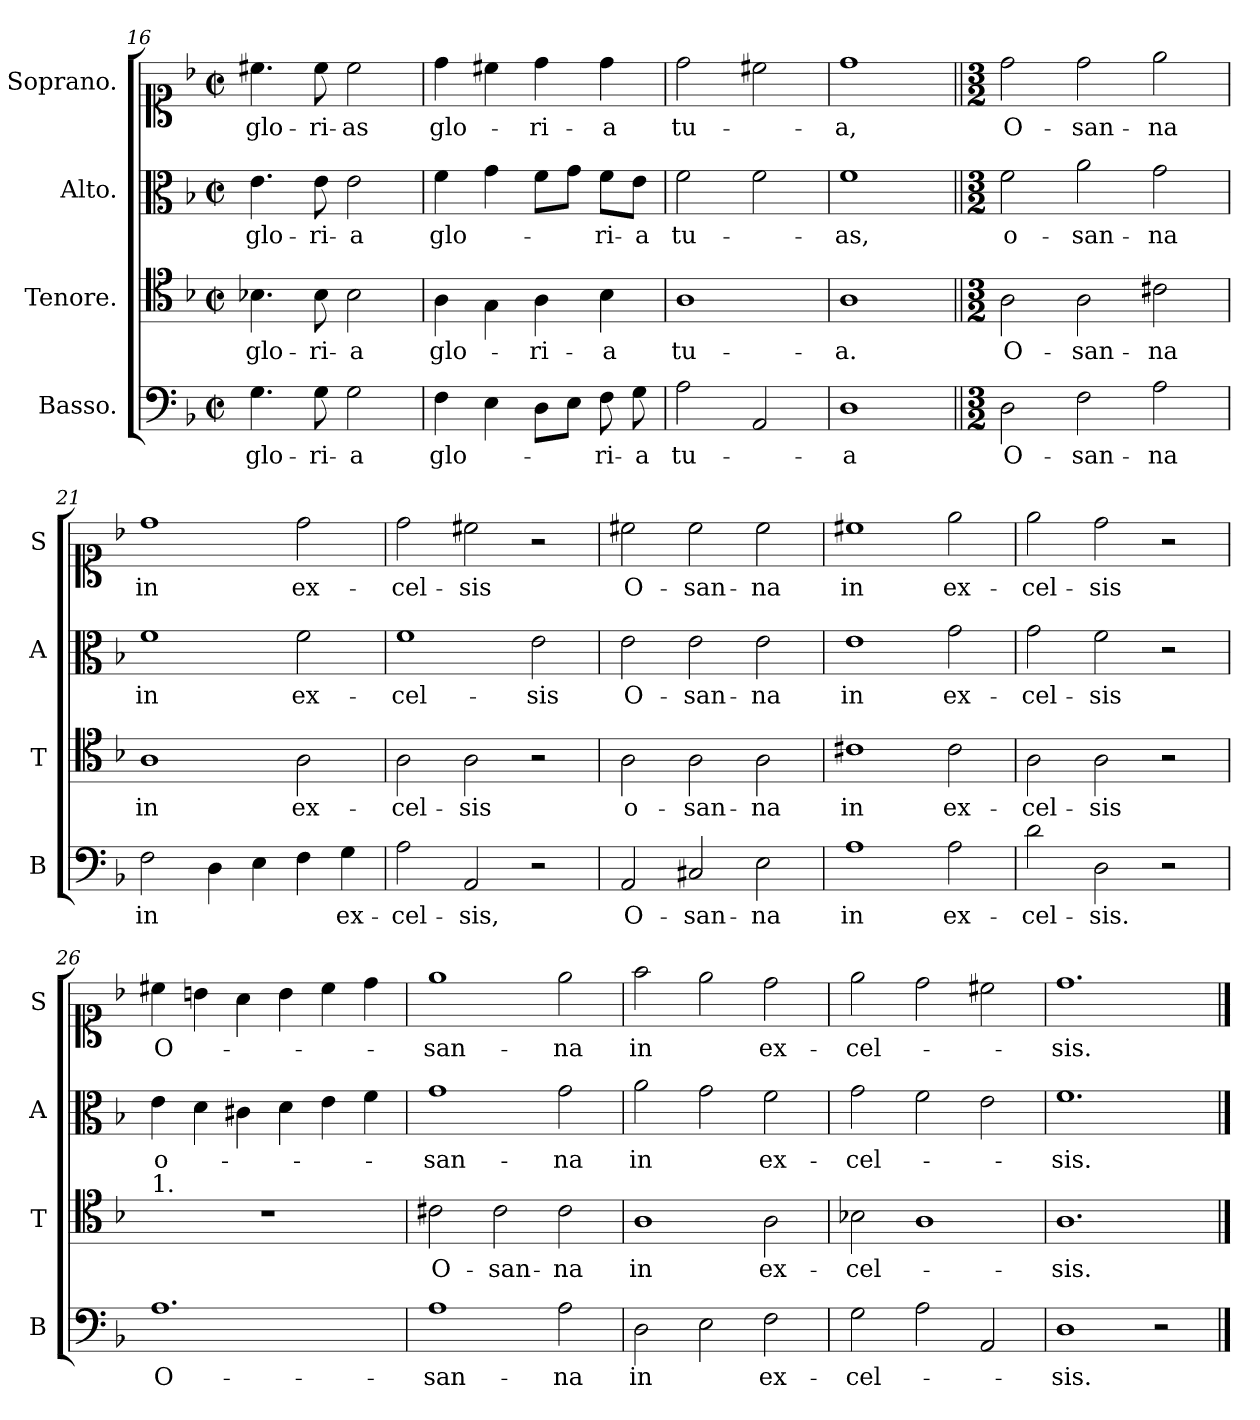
**kern	**text	**kern	**text	**kern	**text	**kern	**text
*part4	*part4	*part3	*part3	*part2	*part2	*part1	*part1
*staff4	*staff4	*staff3	*staff3	*staff2	*staff2	*staff1	*staff1
*I"Basso.	*	*I"Tenore.	*	*I"Alto.	*	*I"Soprano.	*
*I'B	*	*I'T	*	*I'A	*	*I'S	*
*clefF4	*	*clefC4	*	*clefC3	*	*clefC1	*
*k[b-]	*	*k[b-]	*	*k[b-]	*	*k[b-]	*
*d:	*	*d:	*	*d:	*	*d:	*
*M2/2	*	*M2/2	*	*M2/2	*	*M2/2	*
*met(c|)	*	*met(c|)	*	*met(c|)	*	*met(c|)	*
=16	=16	=16	=16	=16	=16	=16	=16
4.G\	glo-	4.B-X\	glo-	4.e\	glo-	4.cc#X\	glo-
8G\	-ri-	8B-\	-ri-	8e\	-ri-	8cc#\	-ri-
2G\	-a	2B-\	-a	2e\	-a	2cc#\	-as
=17	=17	=17	=17	=17	=17	=17	=17
4F\	glo-	4A\	glo-	4f\	glo-	4dd\	glo-
4E\	.	4G\	.	4g\	.	4cc#X\	.
8D\L	.	4A\	-ri-	8f\L	.	4dd\	-ri-
8E\J	.	.	.	8g\J	.	.	.
8F\	-ri-	4B-\	-a	8f\L	-ri-	4dd\	-a
8G\	-a	.	.	8e\J	-a	.	.
=18	=18	=18	=18	=18	=18	=18	=18
2A\	tu-	1A	tu-	2f\	tu-	2dd\	tu-
2AA/	.	.	.	2f\	.	2cc#X\	.
=19	=19	=19	=19	=19	=19	=19	=19
1D	-a	1A	-a.	1f	-as,	1dd	-a,
=20||	=20||	=20||	=20||	=20||	=20||	=20||	=20||
*M3/2	*	*M3/2	*	*M3/2	*	*M3/2	*
2D\	O-	2A\	O-	2f\	o-	2dd\	O-
2F\	-san-	2A\	-san-	2a\	-san-	2dd\	-san-
2A\	-na	2c#X\	-na	2g\	-na	2ee\	-na
=21	=21	=21	=21	=21	=21	=21	=21
2F\	in	1A	in	1f	in	1dd	in
4D\	.	.	.	.	.	.	.
4E\	.	.	.	.	.	.	.
4F\	.	2A\	ex-	2f\	ex-	2dd\	ex-
4G\	ex-	.	.	.	.	.	.
=22	=22	=22	=22	=22	=22	=22	=22
2A\	-cel-	2A\	-cel-	1f	-cel-	2dd\	-cel-
2AA/	-sis,	2A\	-sis	.	.	2cc#X\	-sis
2r	.	2r	.	2e\	-sis	2r	.
=23	=23	=23	=23	=23	=23	=23	=23
2AA/	O-	2A\	o-	2e\	O-	2cc#X\	O-
2C#X/	-san-	2A\	-san-	2e\	-san-	2cc#\	-san-
2E\	-na	2A\	-na	2e\	-na	2cc#\	-na
=24	=24	=24	=24	=24	=24	=24	=24
1A	in	1c#X	in	1e	in	1cc#X	in
2A\	ex-	2c#\	ex-	2g\	ex-	2ee\	ex-
=25	=25	=25	=25	=25	=25	=25	=25
2d\	-cel-	2A\	-cel-	2g\	-cel-	2ee\	-cel-
2D\	-sis.	2A\	-sis	2f\	-sis	2dd\	-sis
2r	.	2r	.	2r	.	2r	.
=26	=26	=26	=26	=26	=26	=26	=26
!	!	!LO:TX:a:t=1.	!	!	!	!	!
1.A	O-	1.r	.	4e\	o-	4cc#X\	O-
.	.	.	.	4d\	.	4bn\	.
.	.	.	.	4c#X\	.	4a\	.
.	.	.	.	4d\	.	4b\	.
.	.	.	.	4e\	.	4cc#\	.
.	.	.	.	4f\	.	4dd\	.
=27	=27	=27	=27	=27	=27	=27	=27
1A	-san-	2c#X\	O-	1g	-san-	1ee	-san-
.	.	2c#\	-san-	.	.	.	.
2A\	-na	2c#\	-na	2g\	-na	2ee\	-na
=28	=28	=28	=28	=28	=28	=28	=28
2D\	in	1A	in	2a\	in	2ff\	in
2E\	.	.	.	2g\	.	2ee\	.
2F\	ex-	2A\	ex-	2f\	ex-	2dd\	ex-
=29	=29	=29	=29	=29	=29	=29	=29
2G\	-cel-	2B-X\	-cel-	2g\	-cel-	2ee\	-cel-
2A\	.	1A	.	2f\	.	2dd\	.
2AA/	.	.	.	2e\	.	2cc#X\	.
=30	=30	=30	=30	=30	=30	=30	=30
1D	-sis.	1.A	-sis.	1.f	-sis.	1.dd	-sis.
2r	.	.	.	.	.	.	.
==	==	==	==	==	==	==	==
*-	*-	*-	*-	*-	*-	*-	*-
